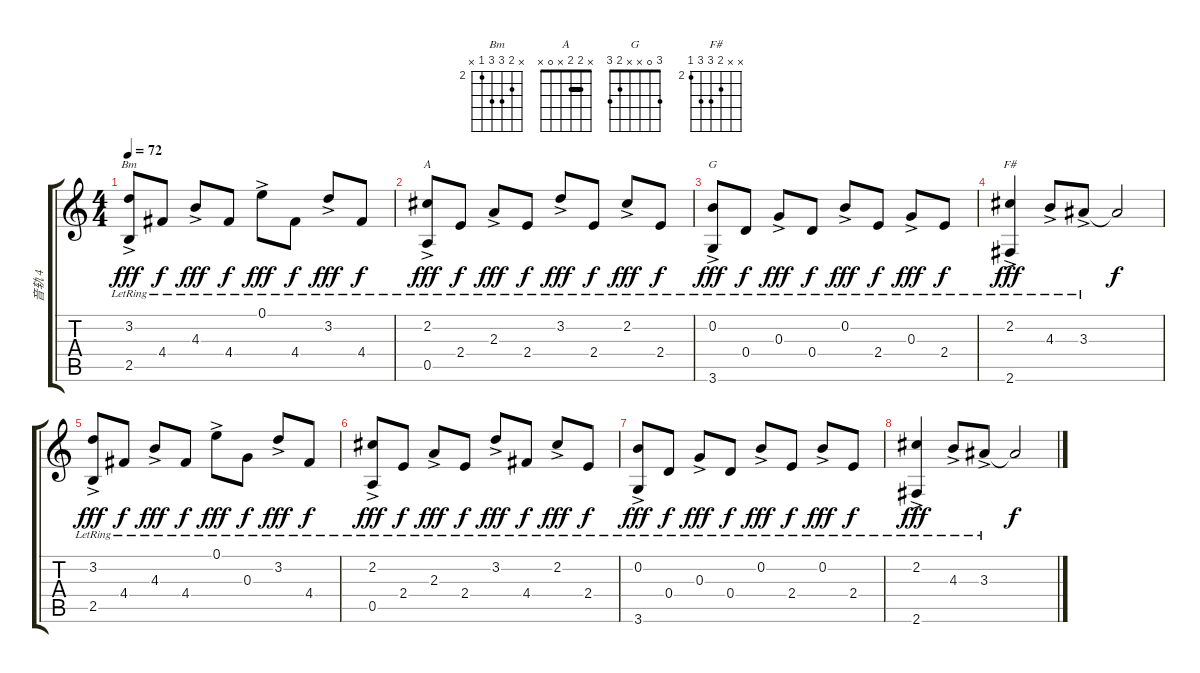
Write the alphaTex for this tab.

\track ("音轨 4" "音轨 4") {instrument acousticguitarsteel}
\staff {score tabs}
\tuning (E4 B3 G3 D3 A2 E2) {hide}
\chord ("Bm" x 3 4 4 2 x) {firstfret 2}
\chord ("A" x 2 2 x 0 x) {barre 2}
\chord ("G" 3 0 x x 2 3)
\chord ("F#" x x 3 4 4 2) {firstfret 2 barre 2}
\ts (4 4)
\tempo 72
\clef g2
\ks c
(3.2{ac lr} 2.5{lr}).8{ch "Bm" dy fff} 4.4{lr}.8{dy f} 4.3{ac lr}.8{dy fff} 4.4{lr}.8{dy f} 0.1{ac lr}.8{dy fff} 4.4{lr}.8{dy f} 3.2{ac lr}.8{dy fff} 4.4{lr}.8{dy f} |
(2.2{ac lr} 0.5{lr}).8{ch "A" dy fff} 2.4{lr}.8{dy f} 2.3{ac lr}.8{dy fff} 2.4{lr}.8{dy f} 3.2{ac lr}.8{dy fff} 2.4{lr}.8{dy f} 2.2{ac lr}.8{dy fff} 2.4{lr}.8{dy f} |
(0.2{ac lr} 3.6{lr}).8{ch "G" dy fff} 0.4{lr}.8{dy f} 0.3{ac lr}.8{dy fff} 0.4{lr}.8{dy f} 0.2{ac lr}.8{dy fff} 2.4{lr}.8{dy f} 0.3{ac lr}.8{dy fff} 2.4{lr}.8{dy f} |
(2.2{ac lr} 2.6{lr}).4{ch "F#" dy fff} 4.3{ac lr}.8 3.3{ac lr}.8 3.3{t}.2{dy f} |
(3.2{ac lr} 2.5{lr}).8{dy fff} 4.4{lr}.8{dy f} 4.3{ac lr}.8{dy fff} 4.4{lr}.8{dy f} 0.1{ac lr}.8{dy fff} 0.3{lr}.8{dy f} 3.2{ac lr}.8{dy fff} 4.4{lr}.8{dy f} |
(2.2{ac lr} 0.5{lr}).8{dy fff} 2.4{lr}.8{dy f} 2.3{ac lr}.8{dy fff} 2.4{lr}.8{dy f} 3.2{ac lr}.8{dy fff} 4.4{lr}.8{dy f} 2.2{ac lr}.8{dy fff} 2.4{lr}.8{dy f} |
(0.2{ac lr} 3.6{lr}).8{dy fff} 0.4{lr}.8{dy f} 0.3{ac lr}.8{dy fff} 0.4{lr}.8{dy f} 0.2{ac lr}.8{dy fff} 2.4{lr}.8{dy f} 0.2{ac lr}.8{dy fff} 2.4{lr}.8{dy f} |
(2.2{ac lr} 2.6{lr}).4{dy fff} 4.3{ac lr}.8 3.3{ac lr}.8 3.3{t}.2{dy f}
